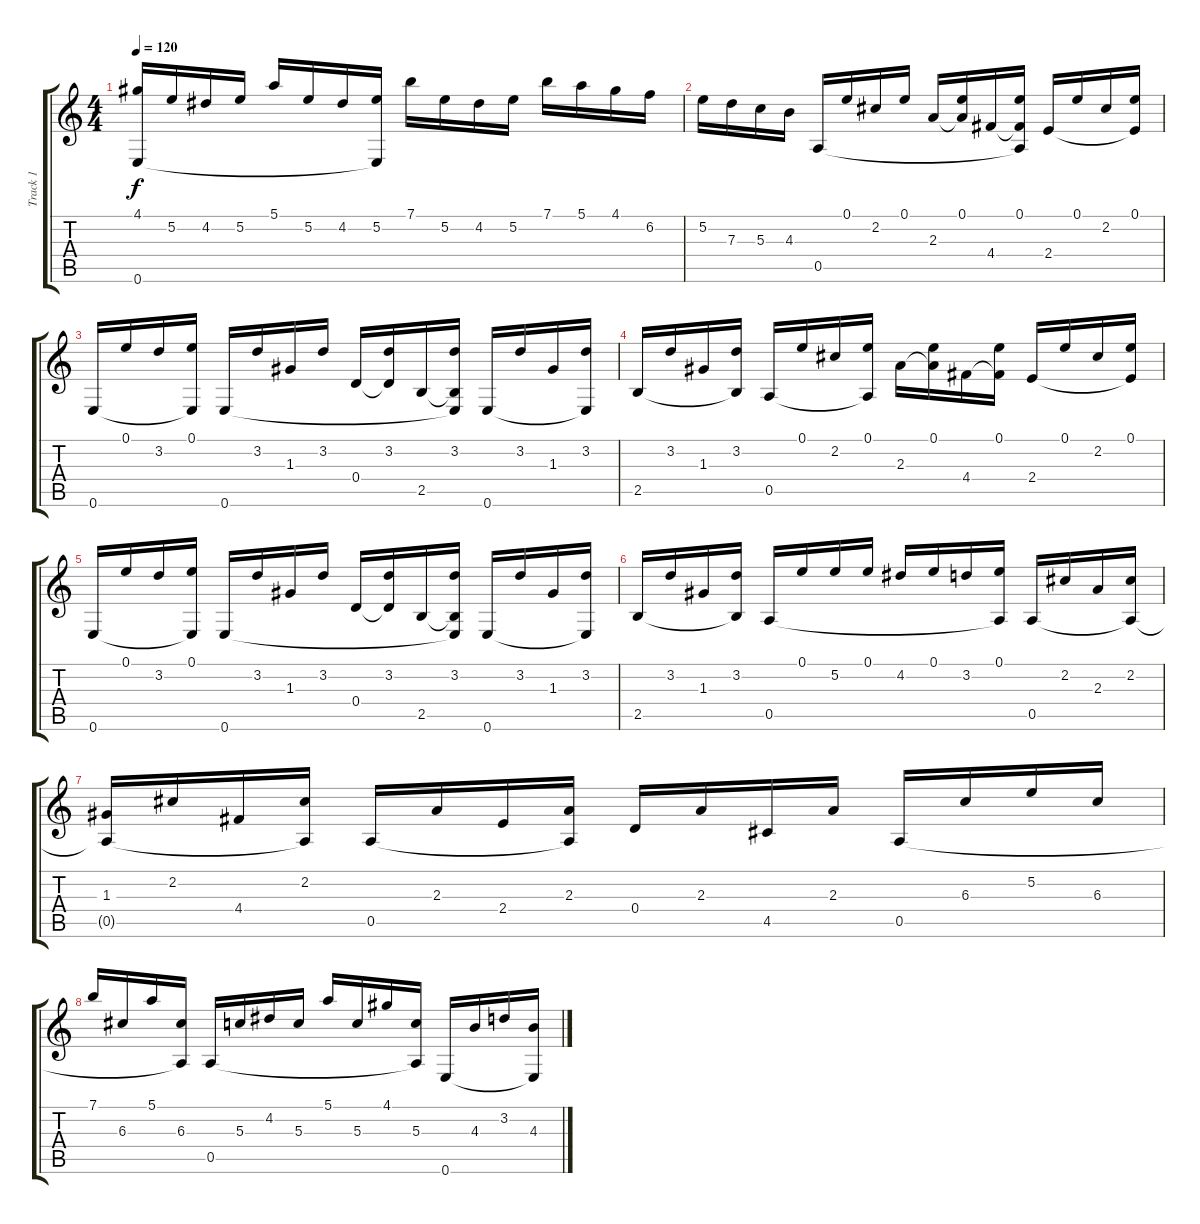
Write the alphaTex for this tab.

\track ("Track 1" "Track 1") {instrument acousticguitarnylon}
\staff {score tabs}
\tuning (E4 B3 G3 D3 A2 E2) {hide}
\ts (4 4)
\tempo 120
\clef g2
\ks c
(4.1 0.6{t}).16{dy f} 5.2.16 4.2.16 5.2.16 5.1.16 5.2.16 4.2.16 (5.2 0.6{t}).16 7.1.16 5.2.16 4.2.16 5.2.16 7.1.16 5.1.16 4.1.16 6.2.16 |
5.2.16 7.3.16 5.3.16 4.3.16 0.5.16 0.1.16 2.2.16 0.1.16 2.3.16 (0.1 2.3{t}).16 4.4.16 (0.1 4.4{t} 0.5{t}).16 2.4.16 0.1.16 2.2.16 (0.1 2.4{t}).16 |
0.6.16 0.1.16 3.2.16 (0.1 0.6{t}).16 0.6.16 3.2.16 1.3.16 3.2.16 0.4.16 (3.2 0.4{t}).16 2.5.16 (3.2 2.5{t} 0.6{t}).16 0.6.16 3.2.16 1.3.16 (3.2 0.6{t}).16 |
2.5.16 3.2.16 1.3.16 (3.2 2.5{t}).16 0.5.16 0.1.16 2.2.16 (0.1 0.5{t}).16 2.3.16 (0.1 2.3{t}).16 4.4.16 (0.1 4.4{t}).16 2.4.16 0.1.16 2.2.16 (0.1 2.4{t}).16 |
0.6.16 0.1.16 3.2.16 (0.1 0.6{t}).16 0.6.16 3.2.16 1.3.16 3.2.16 0.4.16 (3.2 0.4{t}).16 2.5.16 (3.2 2.5{t} 0.6{t}).16 0.6.16 3.2.16 1.3.16 (3.2 0.6{t}).16 |
2.5.16 3.2.16 1.3.16 (3.2 2.5{t}).16 0.5.16 0.1.16 5.2.16 0.1.16 4.2.16 0.1.16 3.2.16 (0.1 0.5{t}).16 0.5.16 2.2.16 2.3.16 (2.2 0.5{t}).16 |
(1.3 0.5{t}).16 2.2.16 4.4.16 (2.2 0.5{t}).16 0.5.16 2.3.16 2.4.16 (2.3 0.5{t}).16 0.4.16 2.3.16 4.5.16 2.3.16 0.5.16 6.3.16 5.2.16 6.3.16 |
7.1.16 6.3.16 5.1.16 (6.3 0.5{t}).16 0.5.16 5.3.16 4.2.16 5.3.16 5.1.16 5.3.16 4.1.16 (5.3 0.5{t}).16 0.6.16 4.3.16 3.2.16 (4.3 0.6{t}).16
